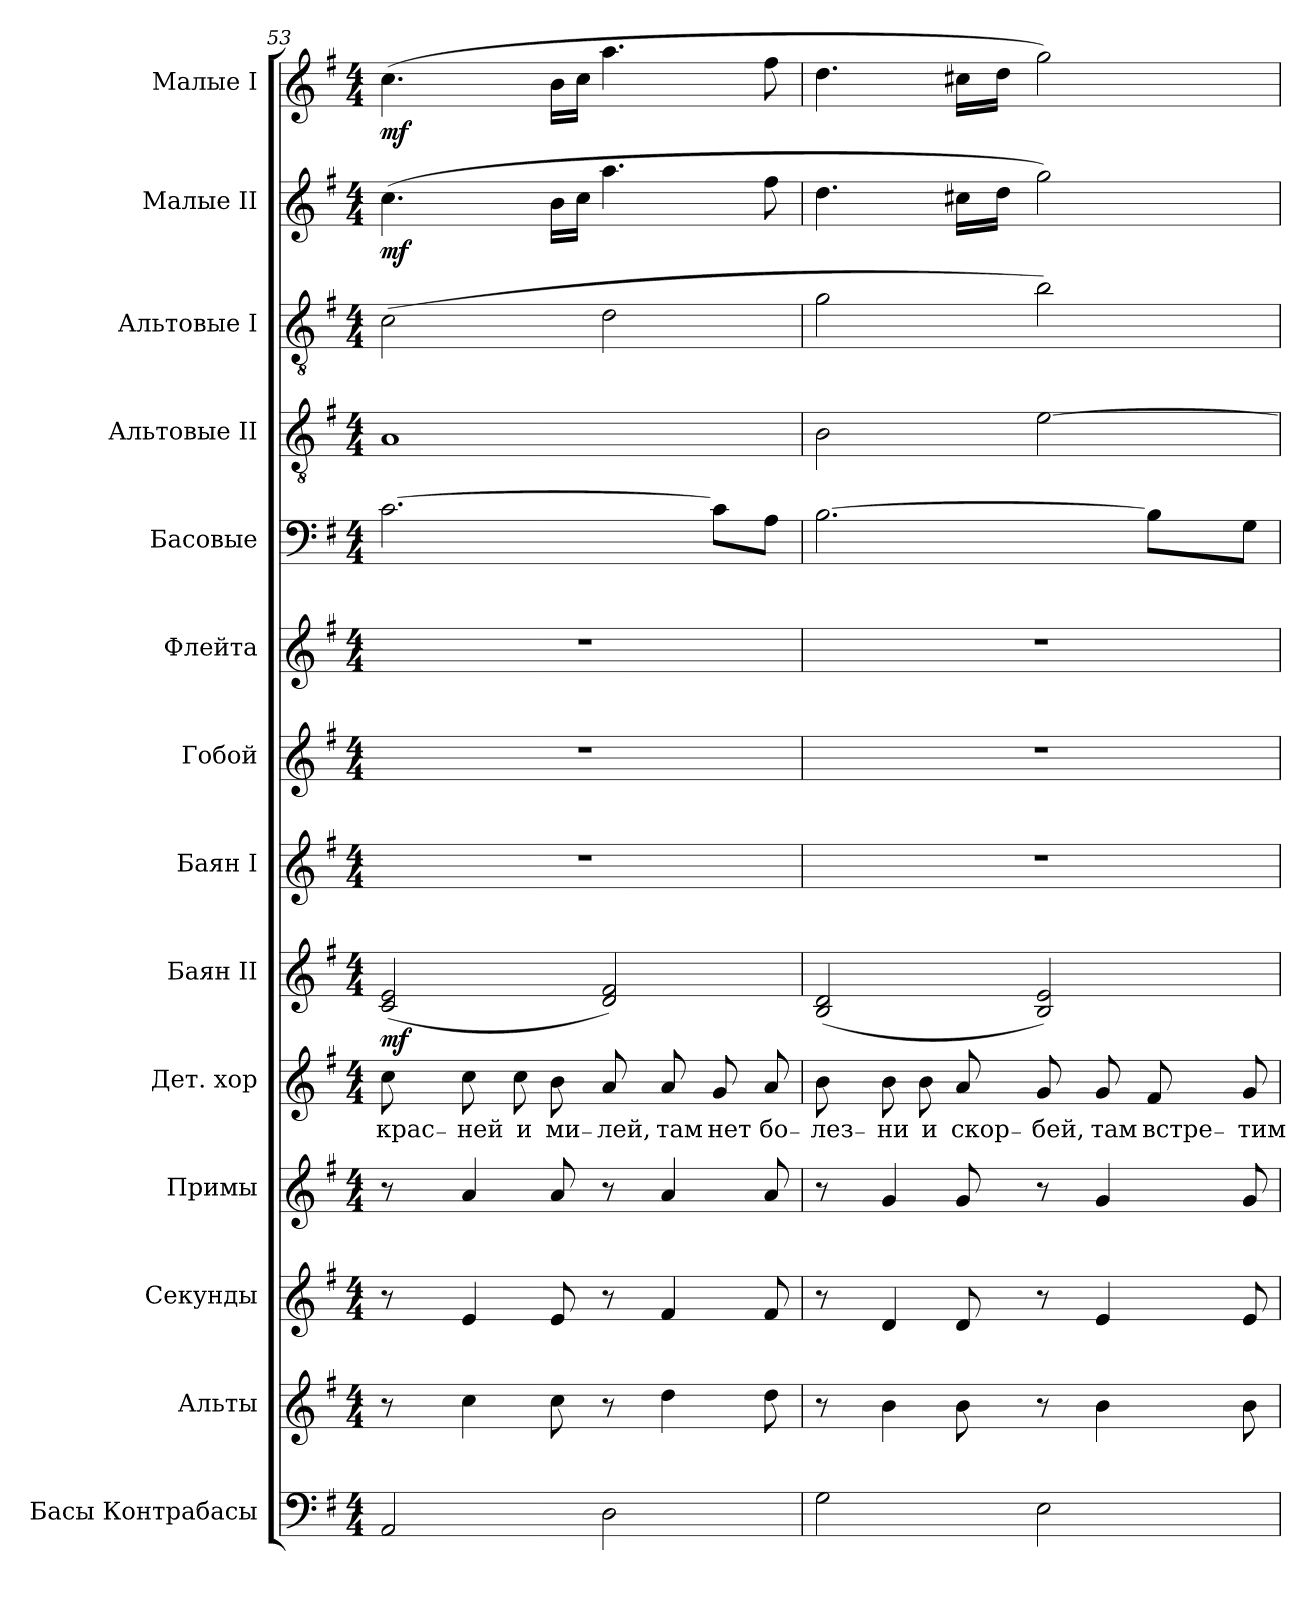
**kern	**kern	**kern	**kern	**kern	**text	**kern	**dynam	**kern	**kern	**kern	**kern	**kern	**kern	**kern	**dynam	**kern	**dynam
*part14	*part13	*part12	*part11	*part10	*part10	*part9	*part9	*part8	*part7	*part6	*part5	*part4	*part3	*part2	*part2	*part1	*part1
*staff14	*staff13	*staff12	*staff11	*staff10	*staff10	*staff9	*staff9	*staff8	*staff7	*staff6	*staff5	*staff4	*staff3	*staff2	*staff2	*staff1	*staff1
*I"Басы Контрабасы	*I"Альты	*I"Секунды	*I"Примы	*I"Дет. хор	*	*I"Баян II	*	*I"Баян I	*I"Гобой	*I"Флейта	*I"Басовые	*I"Альтовые II	*I"Альтовые I	*I"Малые II	*	*I"Малые I	*
!!LO:PB:g=z
*clefF4	*clefG2	*clefG2	*clefG2	*clefG2	*	*clefG2	*	*clefG2	*clefG2	*clefG2	*clefF4	*clefGv2	*clefGv2	*clefG2	*	*clefG2	*
*ITrd7c12	*ITrd7c12	*	*	*	*	*	*	*	*	*	*	*	*	*	*	*	*
*k[f#]	*k[f#]	*k[f#]	*k[f#]	*k[f#]	*	*k[f#]	*	*k[f#]	*k[f#]	*k[f#]	*k[f#]	*k[f#]	*k[f#]	*k[f#]	*	*k[f#]	*
*G:	*G:	*G:	*G:	*G:	*	*G:	*	*G:	*G:	*G:	*G:	*G:	*G:	*G:	*	*G:	*
*M4/4	*M4/4	*M4/4	*M4/4	*M4/4	*	*M4/4	*	*M4/4	*M4/4	*M4/4	*M4/4	*M4/4	*M4/4	*M4/4	*	*M4/4	*
=53	=53	=53	=53	=53	=53	=53	=53	=53	=53	=53	=53	=53	=53	=53	=53	=53	=53
!	!	!	!	!	!LO:LY:b	!	!LO:DY:b	!	!	!	!	!	!	!	!LO:DY:b	!	!LO:DY:b
2AAA/	8r	8r	8r	8cc\	крас₋	(<2c/ 2e/	mf	1r	1r	1r	[2.c\	1A	(>2c\	(>4.cc\	mf	(>4.cc\	mf
!	!	!	!	!	!LO:LY:b	!	!	!	!	!	!	!	!	!	!	!	!
.	4c\	4e/	4a/	8cc\	ней	.	.	.	.	.	.	.	.	.	.	.	.
!	!	!	!	!	!LO:LY:b	!	!	!	!	!	!	!	!	!	!	!	!
.	.	.	.	8cc\	и	.	.	.	.	.	.	.	.	.	.	.	.
!	!	!	!	!	!LO:LY:b	!	!	!	!	!	!	!	!	!	!	!	!
.	8c\	8e/	8a/	8b\	ми₋	.	.	.	.	.	.	.	.	16b\LL	.	16b\LL	.
.	.	.	.	.	.	.	.	.	.	.	.	.	.	16cc\JJ	.	16cc\JJ	.
!	!	!	!	!	!LO:LY:b	!	!	!	!	!	!	!	!	!	!	!	!
2DD\	8r	8r	8r	8a/	лей,	2d/ 2f#/)	.	.	.	.	.	.	2d\	4.aa\	.	4.aa\	.
!	!	!	!	!	!LO:LY:b	!	!	!	!	!	!	!	!	!	!	!	!
.	4d\	4f#/	4a/	8a/	там	.	.	.	.	.	.	.	.	.	.	.	.
!	!	!	!	!	!LO:LY:b	!	!	!	!	!	!	!	!	!	!	!	!
.	.	.	.	8g/	нет	.	.	.	.	.	8c\L]	.	.	.	.	.	.
!	!	!	!	!	!LO:LY:b	!	!	!	!	!	!	!	!	!	!	!	!
.	8d\	8f#/	8a/	8a/	бо₋	.	.	.	.	.	8A\J	.	.	8ff#\	.	8ff#\	.
=54	=54	=54	=54	=54	=54	=54	=54	=54	=54	=54	=54	=54	=54	=54	=54	=54	=54
!	!	!	!	!	!LO:LY:b	!	!	!	!	!	!	!	!	!	!	!	!
2GG\	8r	8r	8r	8b\	лез₋	(<2B/ 2d/	.	1r	1r	1r	[2.B\	2B\	2g\	4.dd\	.	4.dd\	.
!	!	!	!	!	!LO:LY:b	!	!	!	!	!	!	!	!	!	!	!	!
.	4B\	4d/	4g/	8b\	ни	.	.	.	.	.	.	.	.	.	.	.	.
!	!	!	!	!	!LO:LY:b	!	!	!	!	!	!	!	!	!	!	!	!
.	.	.	.	8b\	и	.	.	.	.	.	.	.	.	.	.	.	.
!	!	!	!	!	!LO:LY:b	!	!	!	!	!	!	!	!	!	!	!	!
.	8B\	8d/	8g/	8a/	скор₋	.	.	.	.	.	.	.	.	16cc#X\LL	.	16cc#X\LL	.
.	.	.	.	.	.	.	.	.	.	.	.	.	.	16dd\JJ	.	16dd\JJ	.
!	!	!	!	!	!LO:LY:b	!	!	!	!	!	!	!	!	!	!	!	!
2EE\	8r	8r	8r	8g/	бей,	2B/ 2e/)	.	.	.	.	.	[2e\	2b\)	2gg\)	.	2gg\)	.
!	!	!	!	!	!LO:LY:b	!	!	!	!	!	!	!	!	!	!	!	!
.	4B\	4e/	4g/	8g/	там	.	.	.	.	.	.	.	.	.	.	.	.
!	!	!	!	!	!LO:LY:b	!	!	!	!	!	!	!	!	!	!	!	!
.	.	.	.	8f#/	встре₋	.	.	.	.	.	8B\L]	.	.	.	.	.	.
!	!	!	!	!	!LO:LY:b	!	!	!	!	!	!	!	!	!	!	!	!
.	8B\	8e/	8g/	8g/	тим	.	.	.	.	.	8G\J	.	.	.	.	.	.
=	=	=	=	=	=	=	=	=	=	=	=	=	=	=	=	=	=
*-	*-	*-	*-	*-	*-	*-	*-	*-	*-	*-	*-	*-	*-	*-	*-	*-	*-
